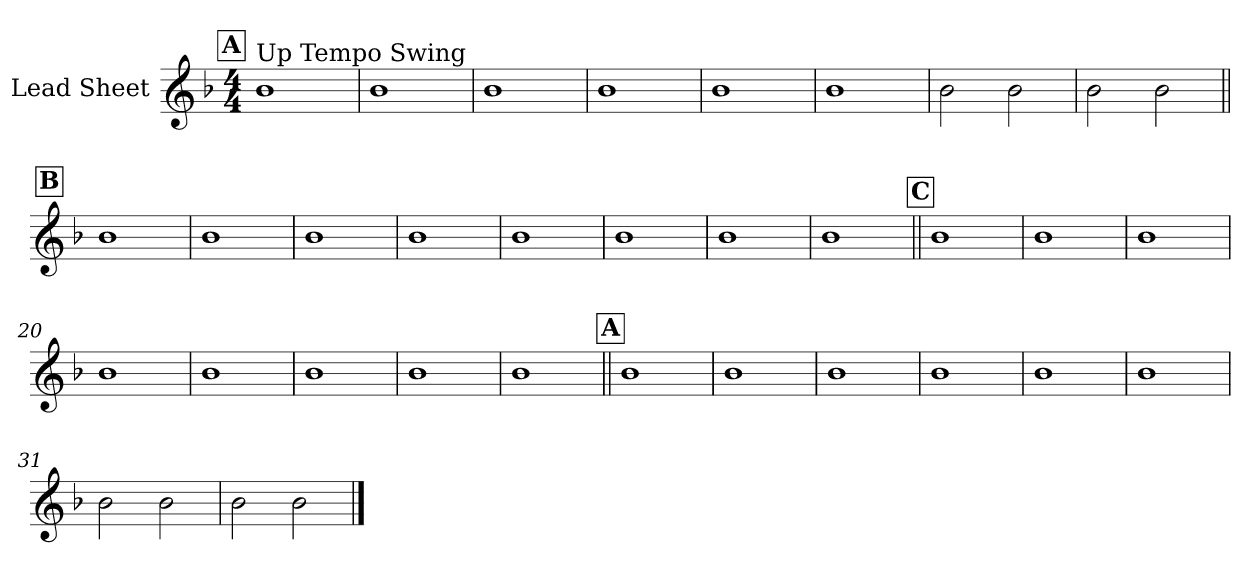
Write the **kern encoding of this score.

**kern
*part1
*staff1
*I"Lead Sheet
*clefG2
*k[b-]
*F:
*M4/4
!!LO:REH:place=s1:a:fs=14:t=A
=1
!LO:TX:a:t=Up Tempo Swing
1b-
=2
1b-
=3
1b-
=4
1b-
!!LO:LB:g=z
=5
1b-
=6
1b-
=7
2b-\
2b-\
=8
2b-\
2b-\
!!LO:LB:g=z
!!LO:REH:place=s1:a:fs=14:t=B
=9||
1b-
=10
1b-
=11
1b-
=12
1b-
!!LO:LB:g=z
=13
1b-
=14
1b-
=15
1b-
=16
1b-
!!LO:LB:g=z
!!LO:REH:place=s1:a:fs=14:t=C
=17||
1b-
=18
1b-
=19
1b-
=20
1b-
!!LO:LB:g=z
=21
1b-
=22
1b-
=23
1b-
=24
1b-
!!LO:LB:g=z
!!LO:REH:place=s1:a:fs=14:t=A
=25||
1b-
=26
1b-
=27
1b-
=28
1b-
!!LO:LB:g=z
=29
1b-
=30
1b-
=31
2b-\
2b-\
=32
2b-\
2b-\
==
*-
